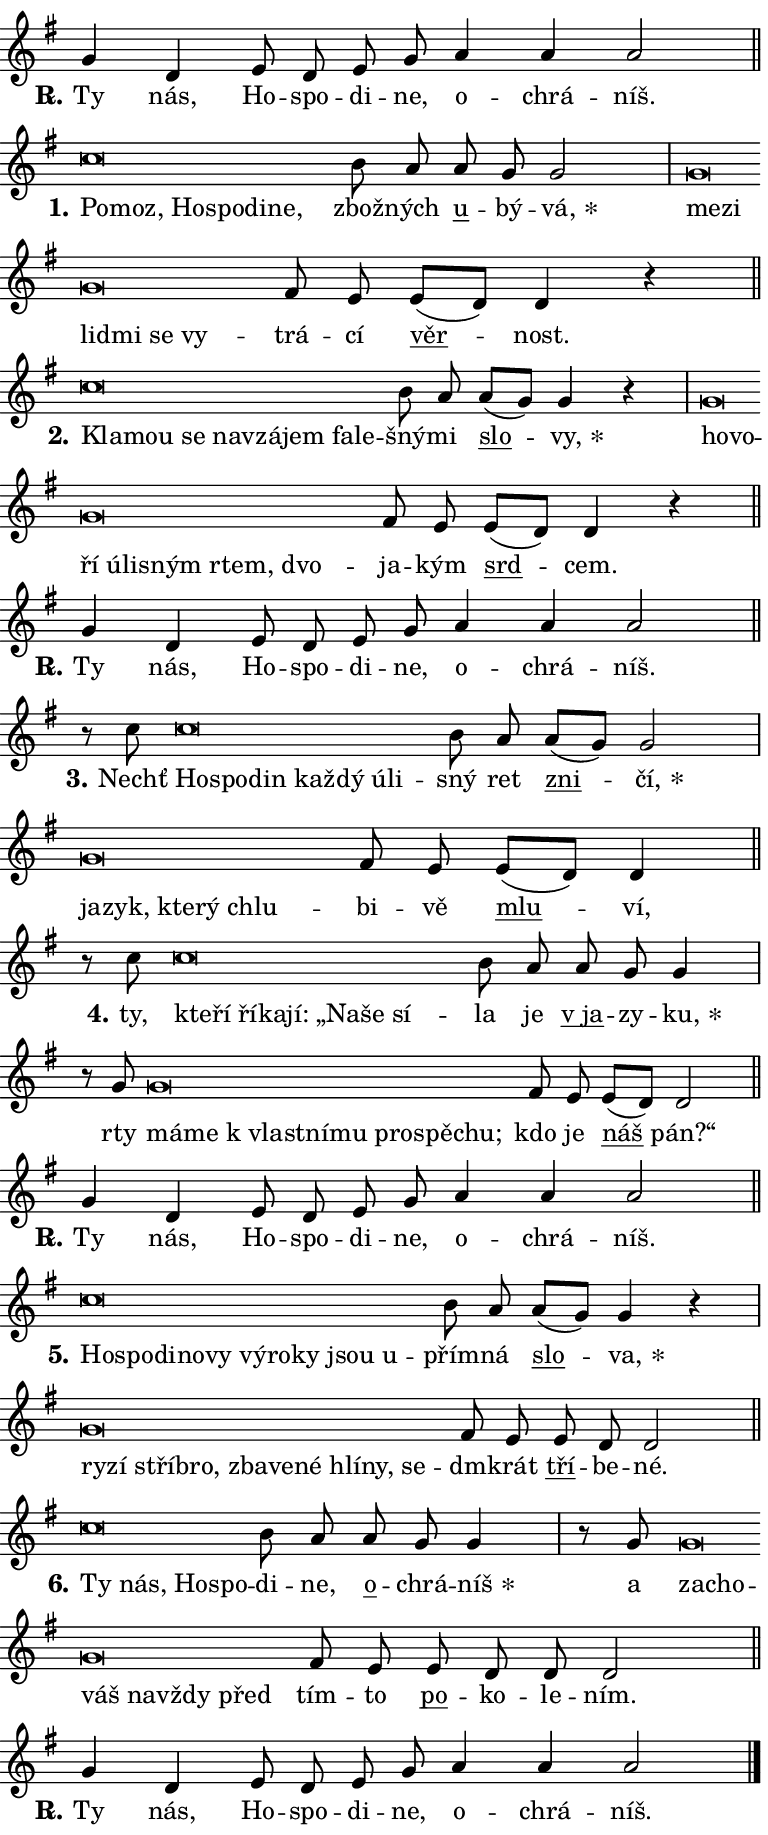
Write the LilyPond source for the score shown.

\version "2.24.0"
\header { tagline = "" }
\paper {
  indent = 0\cm
  top-margin = 0\cm
  right-margin = 0.13\cm % to fit lyric hyphens
  bottom-margin = 0\cm
  left-margin = 0\cm
  paper-width = 13\cm
  page-breaking = #ly:one-page-breaking
  system-system-spacing.basic-distance = #11
  score-system-spacing.basic-distance = #11
  ragged-last = ##f
}


%% Author: Thomas Morley
%% https://lists.gnu.org/archive/html/lilypond-user/2020-05/msg00002.html
#(define (line-position grob)
"Returns position of @var[grob} in current system:
   @code{'start}, if at first time-step
   @code{'end}, if at last time-step
   @code{'middle} otherwise
"
  (let* ((col (ly:item-get-column grob))
         (ln (ly:grob-object col 'left-neighbor))
         (rn (ly:grob-object col 'right-neighbor))
         (col-to-check-left (if (ly:grob? ln) ln col))
         (col-to-check-right (if (ly:grob? rn) rn col))
         (break-dir-left
           (and
             (ly:grob-property col-to-check-left 'non-musical #f)
             (ly:item-break-dir col-to-check-left)))
         (break-dir-right
           (and
             (ly:grob-property col-to-check-right 'non-musical #f)
             (ly:item-break-dir col-to-check-right))))
        (cond ((eqv? 1 break-dir-left) 'start)
              ((eqv? -1 break-dir-right) 'end)
              (else 'middle))))

#(define (tranparent-at-line-position vctor)
  (lambda (grob)
  "Relying on @code{line-position} select the relevant enry from @var{vctor}.
Used to determine transparency,"
    (case (line-position grob)
      ((end) (not (vector-ref vctor 0)))
      ((middle) (not (vector-ref vctor 1)))
      ((start) (not (vector-ref vctor 2))))))

noteHeadBreakVisibility =
#(define-music-function (break-visibility)(vector?)
"Makes @code{NoteHead}s transparent relying on @var{break-visibility}"
#{
  \override NoteHead.transparent =
    #(tranparent-at-line-position break-visibility)
#})

#(define delete-ledgers-for-transparent-note-heads
  (lambda (grob)
    "Reads whether a @code{NoteHead} is transparent.
If so this @code{NoteHead} is removed from @code{'note-heads} from
@var{grob}, which is supposed to be @code{LedgerLineSpanner}.
As a result ledgers are not printed for this @code{NoteHead}"
    (let* ((nhds-array (ly:grob-object grob 'note-heads))
           (nhds-list
             (if (ly:grob-array? nhds-array)
                 (ly:grob-array->list nhds-array)
                 '()))
           ;; Relies on the transparent-property being done before
           ;; Staff.LedgerLineSpanner.after-line-breaking is executed.
           ;; This is fragile ...
           (to-keep
             (remove
               (lambda (nhd)
                 (ly:grob-property nhd 'transparent #f))
               nhds-list)))
      ;; TODO find a better method to iterate over grob-arrays, similiar
      ;; to filter/remove etc for lists
      ;; For now rebuilt from scratch
      (set! (ly:grob-object grob 'note-heads)  '())
      (for-each
        (lambda (nhd)
          (ly:pointer-group-interface::add-grob grob 'note-heads nhd))
        to-keep))))

squashNotes = {
  \override NoteHead.X-extent = #'(-0.2 . 0.2)
  \override NoteHead.Y-extent = #'(-0.75 . 0)
  \override NoteHead.stencil =
    #(lambda (grob)
       (let ((pos (ly:grob-property grob 'staff-position)))
         (begin
           (if (< pos -7) (display "ERROR: Lower brevis then expected\n") (display ""))
           (if (<= pos -6) ly:text-interface::print ly:note-head::print))))
}
unSquashNotes = {
  \revert NoteHead.X-extent
  \revert NoteHead.Y-extent
  \revert NoteHead.stencil
}

hideNotes = \noteHeadBreakVisibility #begin-of-line-visible
unHideNotes = \noteHeadBreakVisibility #all-visible

% work-around for resetting accidentals
% https://lilypond.org/doc/v2.23/Documentation/notation/displaying-rhythms#unmetered-music
cadenzaMeasure = {
  \cadenzaOff
  \partial 1024 s1024
  \cadenzaOn
}

#(define-markup-command (accent layout props text) (markup?)
  "Underline accented syllable"
  (interpret-markup layout props
    #{\markup \override #'(offset . 4.3) \underline { #text }#}))

responsum = \markup \concat {
  "R" \hspace #-1.05 \path #0.1 #'((moveto 0 0.07) (lineto 0.9 0.8)) \hspace #0.05 "."
}

spaceSize = #0.6828661417322834 % exact space size for TeX Gyre Schola

\layout {
  \context {
    \Staff
    \remove "Time_signature_engraver"
    \override LedgerLineSpanner.after-line-breaking = #delete-ledgers-for-transparent-note-heads
  }
  \context {
    \Lyrics {
      \override LyricSpace.minimum-distance = \spaceSize
      \override LyricText.font-name = #"TeX Gyre Schola"
      \override LyricText.font-size = 1
      \override StanzaNumber.font-name = #"TeX Gyre Schola Bold"
      \override StanzaNumber.font-size = 1
    }
  }
  \context {
    \Score 
    \override NoteHead.text =
      #(lambda (grob) 
        (let ((pos (ly:grob-property grob 'staff-position)))
          #{\markup {
            \combine
              \halign #-0.55 \raise #(if (= pos -6) 0 0.5) \override #'(thickness . 2) \draw-line #'(3.2 . 0)
              \musicglyph "noteheads.sM1"
          }#}))
  }
}

% magnetic-lyrics.ily
%
%   written by
%     Jean Abou Samra <jean@abou-samra.fr>
%     Werner Lemberg <wl@gnu.org>
%
%   adapted by
%     Jiri Hon <jiri.hon@gmail.com>
%
% Version 2022-Apr-15

% https://www.mail-archive.com/lilypond-user@gnu.org/msg149350.html

#(define (Left_hyphen_pointer_engraver context)
   "Collect syllable-hyphen-syllable occurrences in lyrics and store
them in properties.  This engraver only looks to the left.  For
example, if the lyrics input is @code{foo -- bar}, it does the
following.

@itemize @bullet
@item
Set the @code{text} property of the @code{LyricHyphen} grob between
@q{foo} and @q{bar} to @code{foo}.

@item
Set the @code{left-hyphen} property of the @code{LyricText} grob with
text @q{foo} to the @code{LyricHyphen} grob between @q{foo} and
@q{bar}.
@end itemize

Use this auxiliary engraver in combination with the
@code{lyric-@/text::@/apply-@/magnetic-@/offset!} hook."
   (let ((hyphen #f)
         (text #f))
     (make-engraver
      (acknowledgers
       ((lyric-syllable-interface engraver grob source-engraver)
        (set! text grob)))
      (end-acknowledgers
       ((lyric-hyphen-interface engraver grob source-engraver)
        ;(when (not (grob::has-interface grob 'lyric-space-interface))
          (set! hyphen grob)));)
      ((stop-translation-timestep engraver)
       (when (and text hyphen)
         (ly:grob-set-object! text 'left-hyphen hyphen))
       (set! text #f)
       (set! hyphen #f)))))

#(define (lyric-text::apply-magnetic-offset! grob)
   "If the space between two syllables is less than the value in
property @code{LyricText@/.details@/.squash-threshold}, move the right
syllable to the left so that it gets concatenated with the left
syllable.

Use this function as a hook for
@code{LyricText@/.after-@/line-@/breaking} if the
@code{Left_@/hyphen_@/pointer_@/engraver} is active."
   (let ((hyphen (ly:grob-object grob 'left-hyphen #f)))
     (when hyphen
       (let ((left-text (ly:spanner-bound hyphen LEFT)))
         (when (grob::has-interface left-text 'lyric-syllable-interface)
           (let* ((common (ly:grob-common-refpoint grob left-text X))
                  (this-x-ext (ly:grob-extent grob common X))
                  (left-x-ext
                   (begin
                     ;; Trigger magnetism for left-text.
                     (ly:grob-property left-text 'after-line-breaking)
                     (ly:grob-extent left-text common X)))
                  ;; `delta` is the gap width between two syllables.
                  (delta (- (interval-start this-x-ext)
                            (interval-end left-x-ext)))
                  (details (ly:grob-property grob 'details))
                  (threshold (assoc-get 'squash-threshold details 0.2)))
             (when (< delta threshold)
               (let* (;; We have to manipulate the input text so that
                      ;; ligatures crossing syllable boundaries are not
                      ;; disabled.  For languages based on the Latin
                      ;; script this is essentially a beautification.
                      ;; However, for non-Western scripts it can be a
                      ;; necessity.
                      (lt (ly:grob-property left-text 'text))
                      (rt (ly:grob-property grob 'text))
                      (is-space (grob::has-interface hyphen 'lyric-space-interface))
                      (space (if is-space " " ""))
                      (extra-delta (if is-space spaceSize 0))
                      ;; Append new syllable.
                      (ltrt-space (if (and (string? lt) (string? rt))
                                (string-append lt space rt)
                                (make-concat-markup (list lt space rt))))
                      ;; Right-align `ltrt` to the right side.
                      (ltrt-space-markup (grob-interpret-markup
                               grob
                               (make-translate-markup
                                (cons (interval-length this-x-ext) 0)
                                (make-right-align-markup ltrt-space)))))
                 (begin
                   ;; Don't print `left-text`.
                   (ly:grob-set-property! left-text 'stencil #f)
                   ;; Set text and stencil (which holds all collected
                   ;; syllables so far) and shift it to the left.
                   (ly:grob-set-property! grob 'text ltrt-space)
                   (ly:grob-set-property! grob 'stencil ltrt-space-markup)
                   (ly:grob-translate-axis! grob (- (- delta extra-delta)) X))))))))))


#(define (lyric-hyphen::displace-bounds-first grob)
   ;; Make very sure this callback isn't triggered too early.
   (let ((left (ly:spanner-bound grob LEFT))
         (right (ly:spanner-bound grob RIGHT)))
     (ly:grob-property left 'after-line-breaking)
     (ly:grob-property right 'after-line-breaking)
     (ly:lyric-hyphen::print grob)))

squashThreshold = #0.4

\layout {
  \context {
    \Lyrics
    \consists #Left_hyphen_pointer_engraver
    \override LyricText.after-line-breaking =
      #lyric-text::apply-magnetic-offset!
    \override LyricHyphen.stencil = #lyric-hyphen::displace-bounds-first
    \override LyricText.details.squash-threshold = \squashThreshold
    \override LyricHyphen.minimum-distance = 0
    \override LyricHyphen.minimum-length = \squashThreshold
  }
}

squashText = \override LyricText.details.squash-threshold = 9999
unSquashText = \override LyricText.details.squash-threshold = \squashThreshold

leftText = \override LyricText.self-alignment-X = #LEFT
unLeftText = \revert LyricText.self-alignment-X

starOffset = #(lambda (grob) 
                (let ((x_offset (ly:self-alignment-interface::aligned-on-x-parent grob)))
                  (if (= x_offset 0) 0 (+ x_offset 1.2))))

star = #(define-music-function (syllable)(string?)
"Append star separator at the end of a syllable"
#{
  \once \override LyricText.X-offset = #starOffset
  \lyricmode { \markup {
    #syllable
    \override #'((font-name . "TeX Gyre Schola Bold")) \hspace #0.2 \lower #0.65 \larger "*"
  } }
#})

starAccent = #(define-music-function (syllable)(string?)
"Append star separator at the end of a syllable and make accent"
#{
  \once \override LyricText.X-offset = #starOffset
  \lyricmode { \markup {
    \accent #syllable
    \override #'((font-name . "TeX Gyre Schola Bold")) \hspace #0.2 \lower #0.65 \larger "*"
  } }
#})

breath = #(define-music-function (syllable)(string?)
"Append breathing indicator at the end of a syllable"
#{
  \lyricmode { \markup { #syllable "+" } }
#})

optionalBreath = #(define-music-function (syllable)(string?)
"Append optional breathing indicator at the end of a syllable"
#{
  \lyricmode { \markup { #syllable "(+)" } }
#})


\score {
    <<
        \new Voice = "melody" { \cadenzaOn \key g \major \relative { g'4 d e8 d \bar "" e g \bar "" a4 a a2 \cadenzaMeasure \bar "||" \break } }
        \new Lyrics \lyricsto "melody" { \lyricmode { \set stanza = \responsum
Ty nás, Ho -- spo -- di -- ne, o -- chrá -- níš. } }
    >>
    \layout {}
}

\score {
    <<
        \new Voice = "melody" { \cadenzaOn \key g \major \relative { \squashNotes c''\breve*1/16 \hideNotes \breve*1/16 \bar "" \breve*1/16 \bar "" \breve*1/16 \bar "" \breve*1/16 \breve*1/16 \bar "" \unHideNotes \unSquashNotes b8 a \bar "" a g g2 \cadenzaMeasure \bar "|" \squashNotes g\breve*1/16 \hideNotes \breve*1/16 \bar "" \breve*1/16 \bar "" \breve*1/16 \bar "" \breve*1/16 \breve*1/16 \bar "" \unHideNotes \unSquashNotes fis8 e \bar "" e[( d)] d4 r \cadenzaMeasure \bar "||" \break } }
        \new Lyrics \lyricsto "melody" { \lyricmode { \set stanza = "1."
\leftText Po -- \squashText moz, Ho -- spo -- di -- ne, \unLeftText \unSquashText zbož -- ných \markup \accent u -- bý -- \star vá, \leftText me -- \squashText zi lid -- mi se vy -- \unLeftText \unSquashText trá -- cí \markup \accent věr -- nost. } }
    >>
    \layout {}
}

\score {
    <<
        \new Voice = "melody" { \cadenzaOn \key g \major \relative { \squashNotes c''\breve*1/16 \hideNotes \breve*1/16 \bar "" \breve*1/16 \bar "" \breve*1/16 \bar "" \breve*1/16 \bar "" \breve*1/16 \bar "" \breve*1/16 \breve*1/16 \bar "" \unHideNotes \unSquashNotes b8 a \bar "" a[( g)] g4 r \cadenzaMeasure \bar "|" \squashNotes g\breve*1/16 \hideNotes \breve*1/16 \bar "" \breve*1/16 \bar "" \breve*1/16 \bar "" \breve*1/16 \bar "" \breve*1/16 \bar "" \breve*1/16 \breve*1/16 \bar "" \unHideNotes \unSquashNotes fis8 e \bar "" e[( d)] d4 r \cadenzaMeasure \bar "||" \break } }
        \new Lyrics \lyricsto "melody" { \lyricmode { \set stanza = "2."
\leftText Kla -- \squashText mou se na -- vzá -- jem fa -- le -- \unLeftText \unSquashText šný -- mi \markup \accent slo -- \star vy, \leftText ho -- \squashText vo -- ří ú -- li -- sným rtem, dvo -- \unLeftText \unSquashText ja -- kým \markup \accent srd -- cem. } }
    >>
    \layout {}
}

\score {
    <<
        \new Voice = "melody" { \cadenzaOn \key g \major \relative { g'4 d e8 d \bar "" e g \bar "" a4 a a2 \cadenzaMeasure \bar "||" \break } }
        \new Lyrics \lyricsto "melody" { \lyricmode { \set stanza = \responsum
Ty nás, Ho -- spo -- di -- ne, o -- chrá -- níš. } }
    >>
    \layout {}
}

\score {
    <<
        \new Voice = "melody" { \cadenzaOn \key g \major \relative { r8 c''8 \squashNotes c\breve*1/16 \hideNotes \breve*1/16 \bar "" \breve*1/16 \bar "" \breve*1/16 \bar "" \breve*1/16 \bar "" \breve*1/16 \breve*1/16 \bar "" \unHideNotes \unSquashNotes b8 a \bar "" a[( g)] g2 \cadenzaMeasure \bar "|" \squashNotes g\breve*1/16 \hideNotes \breve*1/16 \bar "" \breve*1/16 \bar "" \breve*1/16 \breve*1/16 \bar "" \unHideNotes \unSquashNotes fis8 e \bar "" e[( d)] d4 \cadenzaMeasure \bar "||" \break } }
        \new Lyrics \lyricsto "melody" { \lyricmode { \set stanza = "3."
Nechť \leftText Ho -- \squashText spo -- din kaž -- dý ú -- li -- \unLeftText \unSquashText sný ret \markup \accent zni -- \star čí, \leftText ja -- \squashText zyk, kte -- rý chlu -- \unLeftText \unSquashText bi -- vě \markup \accent mlu -- ví, } }
    >>
    \layout {}
}

\score {
    <<
        \new Voice = "melody" { \cadenzaOn \key g \major \relative { r8 c''8 \squashNotes c\breve*1/16 \hideNotes \breve*1/16 \bar "" \breve*1/16 \bar "" \breve*1/16 \bar "" \breve*1/16 \bar "" \breve*1/16 \bar "" \breve*1/16 \breve*1/16 \bar "" \unHideNotes \unSquashNotes b8 a \bar "" a g g4 \cadenzaMeasure \bar "|" r8 g8 \squashNotes g\breve*1/16 \hideNotes \breve*1/16 \bar "" \breve*1/16 \bar "" \breve*1/16 \bar "" \breve*1/16 \bar "" \breve*1/16 \bar "" \breve*1/16 \breve*1/16 \bar "" \unHideNotes \unSquashNotes fis8 e \bar "" e[( d)] d2 \cadenzaMeasure \bar "||" \break } }
        \new Lyrics \lyricsto "melody" { \lyricmode { \set stanza = "4."
ty, \leftText kte -- \squashText ří ří -- ka -- jí: „Na -- še sí -- \unLeftText \unSquashText la je \markup \accent "v ja" -- zy -- \star ku, rty \leftText má -- \squashText me "k vlast" -- ní -- mu pro -- spě -- chu; \unLeftText \unSquashText kdo je \markup \accent náš pán?“ } }
    >>
    \layout {}
}

\score {
    <<
        \new Voice = "melody" { \cadenzaOn \key g \major \relative { g'4 d e8 d \bar "" e g \bar "" a4 a a2 \cadenzaMeasure \bar "||" \break } }
        \new Lyrics \lyricsto "melody" { \lyricmode { \set stanza = \responsum
Ty nás, Ho -- spo -- di -- ne, o -- chrá -- níš. } }
    >>
    \layout {}
}

\score {
    <<
        \new Voice = "melody" { \cadenzaOn \key g \major \relative { \squashNotes c''\breve*1/16 \hideNotes \breve*1/16 \bar "" \breve*1/16 \bar "" \breve*1/16 \bar "" \breve*1/16 \bar "" \breve*1/16 \bar "" \breve*1/16 \bar "" \breve*1/16 \bar "" \breve*1/16 \breve*1/16 \bar "" \unHideNotes \unSquashNotes b8 a \bar "" a[( g)] g4 r \cadenzaMeasure \bar "|" \squashNotes g\breve*1/16 \hideNotes \breve*1/16 \bar "" \breve*1/16 \bar "" \breve*1/16 \bar "" \breve*1/16 \bar "" \breve*1/16 \bar "" \breve*1/16 \bar "" \breve*1/16 \bar "" \breve*1/16 \breve*1/16 \bar "" \unHideNotes \unSquashNotes fis8 e \bar "" e d d2 \cadenzaMeasure \bar "||" \break } }
        \new Lyrics \lyricsto "melody" { \lyricmode { \set stanza = "5."
\leftText Ho -- \squashText spo -- di -- no -- vy vý -- ro -- ky jsou u -- \unLeftText \unSquashText přím -- ná \markup \accent slo -- \star va, \leftText ry -- \squashText zí stříb -- ro, zba -- ve -- né hlí -- ny, se -- \unLeftText \unSquashText dm -- krát \markup \accent tří -- be -- né. } }
    >>
    \layout {}
}

\score {
    <<
        \new Voice = "melody" { \cadenzaOn \key g \major \relative { \squashNotes c''\breve*1/16 \hideNotes \breve*1/16 \bar "" \breve*1/16 \breve*1/16 \bar "" \unHideNotes \unSquashNotes b8 a \bar "" a g g4 \cadenzaMeasure \bar "|" r8 g8 \squashNotes g\breve*1/16 \hideNotes \breve*1/16 \bar "" \breve*1/16 \bar "" \breve*1/16 \bar "" \breve*1/16 \breve*1/16 \bar "" \unHideNotes \unSquashNotes fis8 e \bar "" e d d d2 \cadenzaMeasure \bar "||" \break } }
        \new Lyrics \lyricsto "melody" { \lyricmode { \set stanza = "6."
\leftText Ty \squashText nás, Ho -- spo -- \unLeftText \unSquashText di -- ne, \markup \accent o -- chrá -- \star níš a \leftText za -- \squashText cho -- váš na -- vždy před \unLeftText \unSquashText tím -- to \markup \accent po -- ko -- le -- ním. } }
    >>
    \layout {}
}

\score {
    <<
        \new Voice = "melody" { \cadenzaOn \key g \major \relative { g'4 d e8 d \bar "" e g \bar "" a4 a a2 \cadenzaMeasure \bar "||" \break } \bar "|." }
        \new Lyrics \lyricsto "melody" { \lyricmode { \set stanza = \responsum
Ty nás, Ho -- spo -- di -- ne, o -- chrá -- níš. } }
    >>
    \layout {}
}
